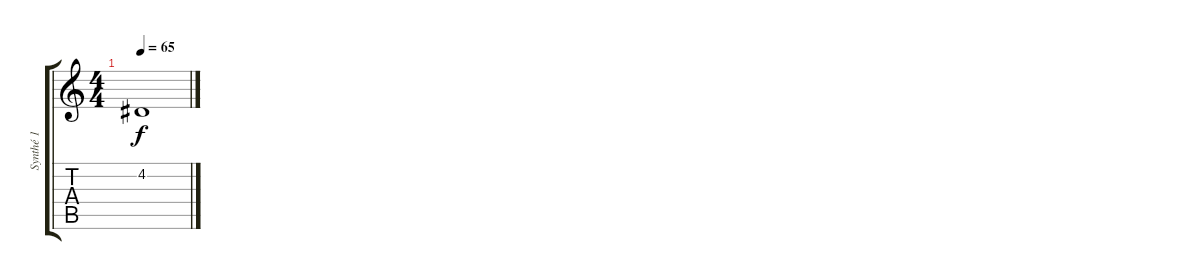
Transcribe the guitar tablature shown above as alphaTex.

\track ("Synthé 1" "Synthé 1") {instrument electricpiano1}
\staff {score tabs}
\tuning (E4 B3 G3 D3 A2 E2) {hide}
\ts (4 4)
\tempo 65
\clef g2
\ks c
4.2{t}.1{dy f}
